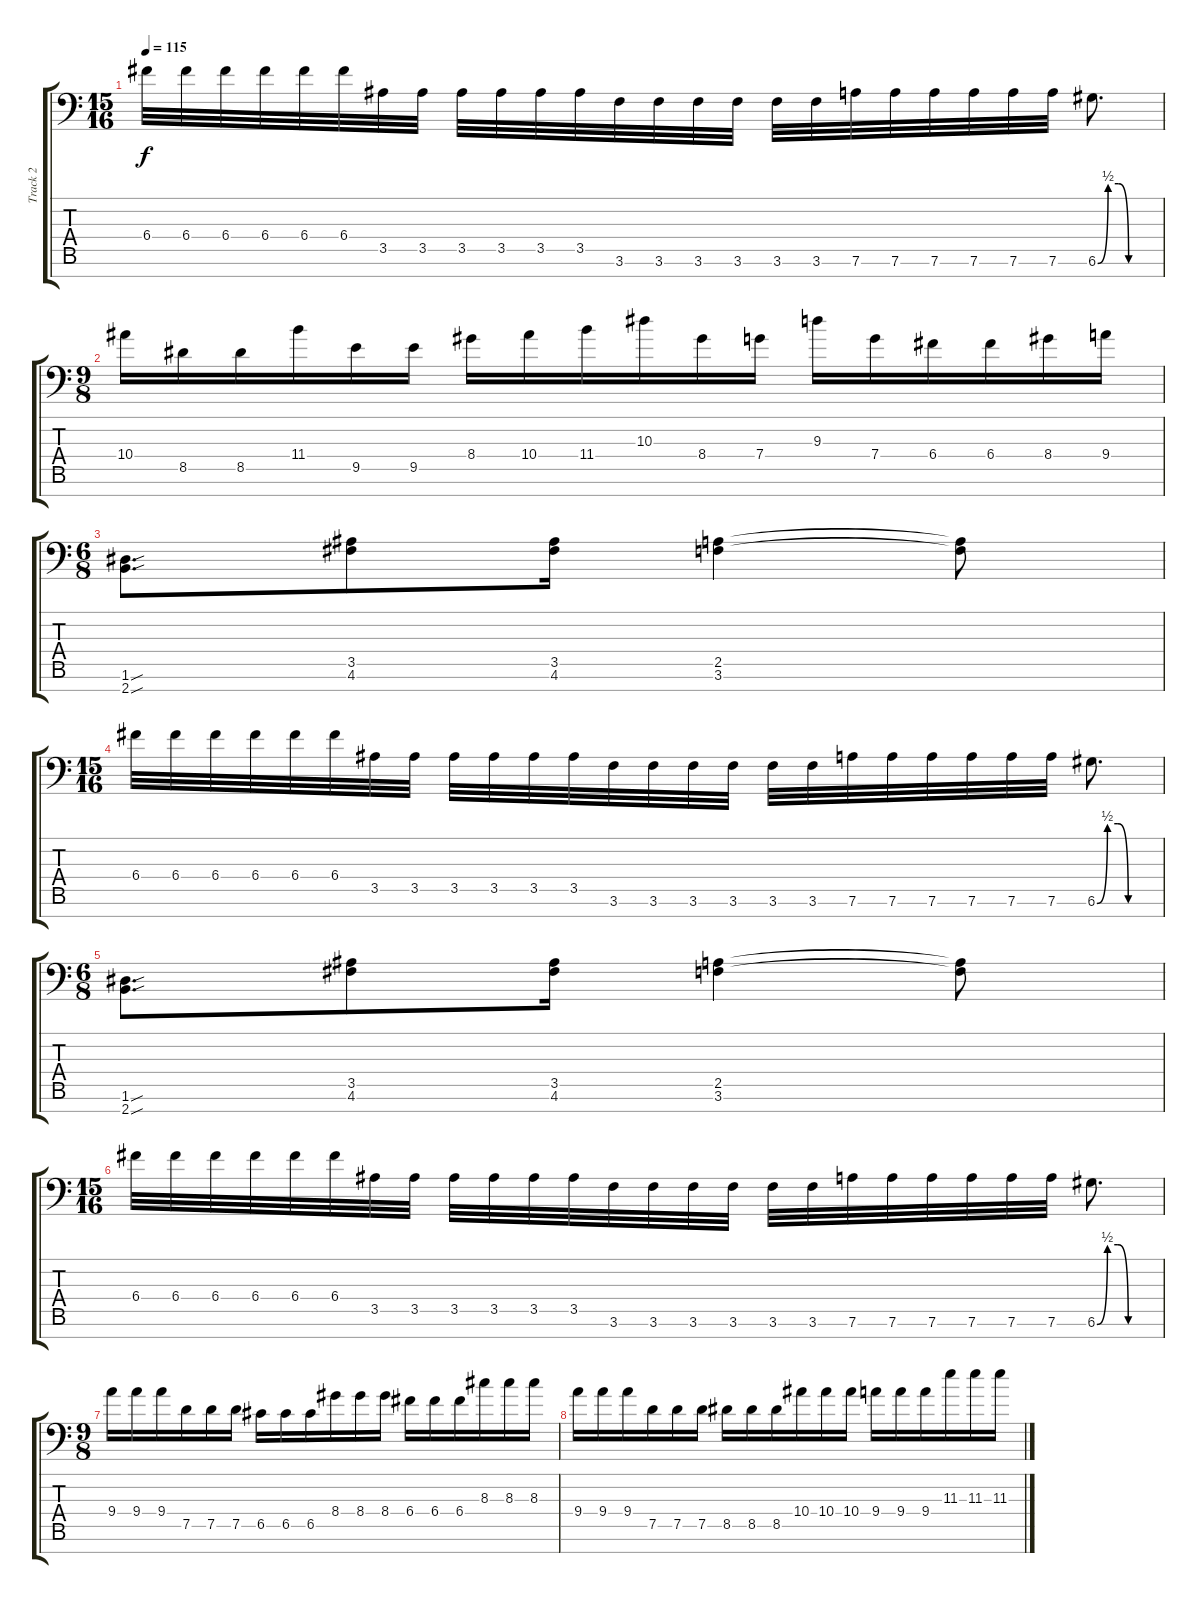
\track ("Track 2" "Track 2") {solo instrument distortionguitar}
\staff {score tabs}
\tuning (D4 A3 F3 C3 G2 D2 A1) {hide}
\ts (15 16)
\tempo 115
\clef f4
\ks c
6.4.32{dy f} 6.4.32 6.4.32 6.4.32 6.4.32 6.4.32 3.5.32 3.5.32 3.5.32 3.5.32 3.5.32 3.5.32 3.6.32 3.6.32 3.6.32 3.6.32 3.6.32 3.6.32 7.6.32 7.6.32 7.6.32 7.6.32 7.6.32 7.6.32 6.6{be (custom 0 0 10 2 20 2 30 0 60 0)}.8{d} |
\ts (9 8)
10.4.16 8.5.16 8.5.16 11.4.16 9.5.16 9.5.16 8.4.16 10.4.16 11.4.16 10.3.16 8.4.16 7.4.16 9.3.16 7.4.16 6.4.16 6.4.16 8.4.16 9.4.16 |
\ts (6 8)
(1.6{sou} 2.7{sou}).8{d} (3.5 4.6).8 (3.5 4.6).16 (2.5 3.6).4 (2.5{t} 3.6{t}).8 |
\ts (15 16)
6.4.32 6.4.32 6.4.32 6.4.32 6.4.32 6.4.32 3.5.32 3.5.32 3.5.32 3.5.32 3.5.32 3.5.32 3.6.32 3.6.32 3.6.32 3.6.32 3.6.32 3.6.32 7.6.32 7.6.32 7.6.32 7.6.32 7.6.32 7.6.32 6.6{be (custom 0 0 10 2 20 2 30 0 60 0)}.8{d} |
\ts (6 8)
(1.6{sou} 2.7{sou}).8{d} (3.5 4.6).8 (3.5 4.6).16 (2.5 3.6).4 (2.5{t} 3.6{t}).8 |
\ts (15 16)
6.4.32 6.4.32 6.4.32 6.4.32 6.4.32 6.4.32 3.5.32 3.5.32 3.5.32 3.5.32 3.5.32 3.5.32 3.6.32 3.6.32 3.6.32 3.6.32 3.6.32 3.6.32 7.6.32 7.6.32 7.6.32 7.6.32 7.6.32 7.6.32 6.6{be (custom 0 0 10 2 20 2 30 0 60 0)}.8{d} |
\ts (9 8)
9.4.16 9.4.16 9.4.16 7.5.16 7.5.16 7.5.16 6.5.16 6.5.16 6.5.16 8.4.16 8.4.16 8.4.16 6.4.16 6.4.16 6.4.16 8.3.16 8.3.16 8.3.16 |
9.4.16 9.4.16 9.4.16 7.5.16 7.5.16 7.5.16 8.5.16 8.5.16 8.5.16 10.4.16 10.4.16 10.4.16 9.4.16 9.4.16 9.4.16 11.3.16 11.3.16 11.3.16
